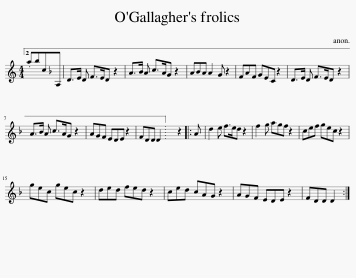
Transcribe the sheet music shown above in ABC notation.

X:1
L:1/8
M:4/4
I:linebreak $
K:C
V:1 treble
V:1
 .abcA, | D>E D F>ED z2 | A>_B A c>AG z2 | A_BA A2 G z2 | FAF GEC z2 | %5
 D>E D F>ED z2 |$ A>_B A c>AG z2 | AGF EDE z2 | FDD D2 || x8 |: %10
 A | d2 e f>ed z2 | f2 g agf z2 | cef gec z2 |$ gec gec z2 | %15
 ded fed z2 | ced cAG z2 | AGF EDE z2 | FDD D2 :| %19
